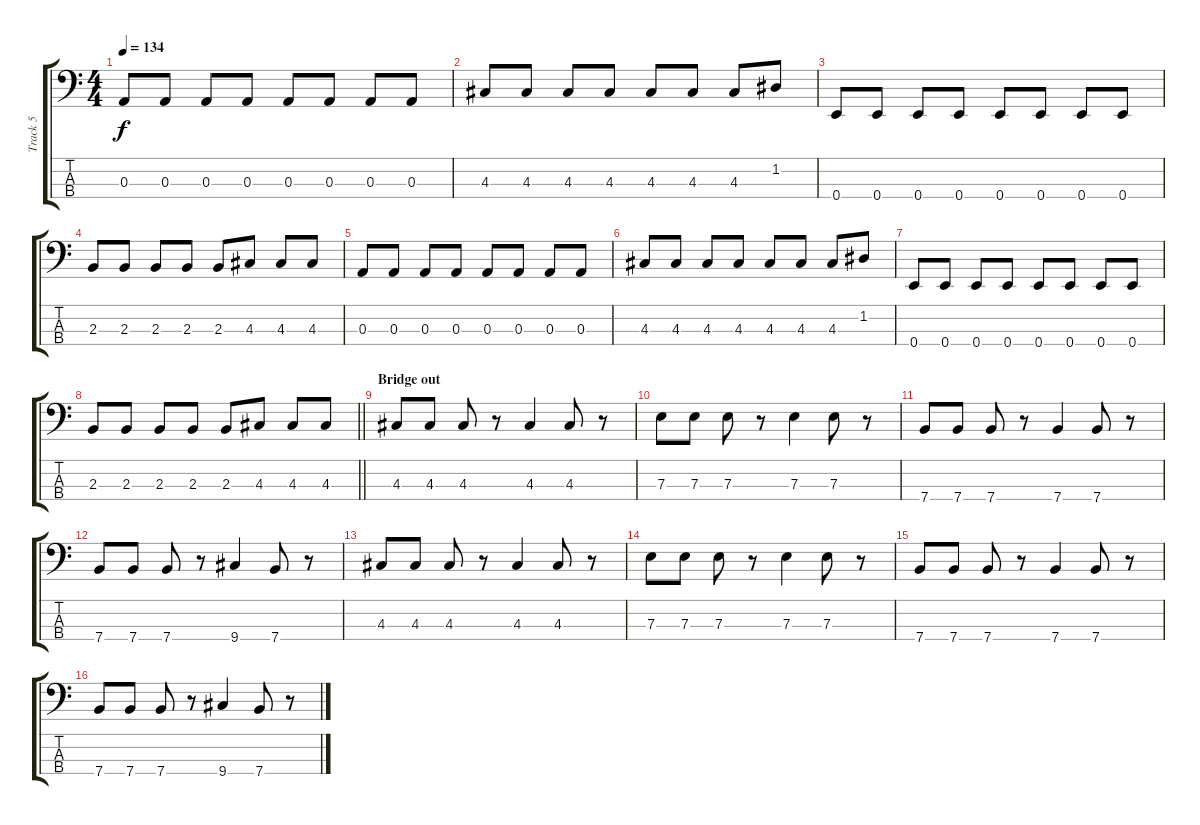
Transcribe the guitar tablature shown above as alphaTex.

\track ("Track 5" "Track 5") {instrument electricbasspick}
\staff {score tabs}
\tuning (G2 D2 A1 E1) {hide}
\ts (4 4)
\tempo 134
\clef f4
\ks c
0.3.8{dy f} 0.3.8 0.3.8 0.3.8 0.3.8 0.3.8 0.3.8 0.3.8 |
4.3.8 4.3.8 4.3.8 4.3.8 4.3.8 4.3.8 4.3.8 1.2.8 |
0.4.8 0.4.8 0.4.8 0.4.8 0.4.8 0.4.8 0.4.8 0.4.8 |
2.3.8 2.3.8 2.3.8 2.3.8 2.3.8 4.3.8 4.3.8 4.3.8 |
0.3.8 0.3.8 0.3.8 0.3.8 0.3.8 0.3.8 0.3.8 0.3.8 |
4.3.8 4.3.8 4.3.8 4.3.8 4.3.8 4.3.8 4.3.8 1.2.8 |
0.4.8 0.4.8 0.4.8 0.4.8 0.4.8 0.4.8 0.4.8 0.4.8 |
\barLineRight lightlight
2.3.8 2.3.8 2.3.8 2.3.8 2.3.8 4.3.8 4.3.8 4.3.8 |
\section ("" "Bridge out")
4.3.8 4.3.8 4.3.8 r.8 4.3.4 4.3.8 r.8 |
7.3.8 7.3.8 7.3.8 r.8 7.3.4 7.3.8 r.8 |
7.4.8 7.4.8 7.4.8 r.8 7.4.4 7.4.8 r.8 |
7.4.8 7.4.8 7.4.8 r.8 9.4.4 7.4.8 r.8 |
4.3.8 4.3.8 4.3.8 r.8 4.3.4 4.3.8 r.8 |
7.3.8 7.3.8 7.3.8 r.8 7.3.4 7.3.8 r.8 |
7.4.8 7.4.8 7.4.8 r.8 7.4.4 7.4.8 r.8 |
7.4.8 7.4.8 7.4.8 r.8 9.4.4 7.4.8 r.8
